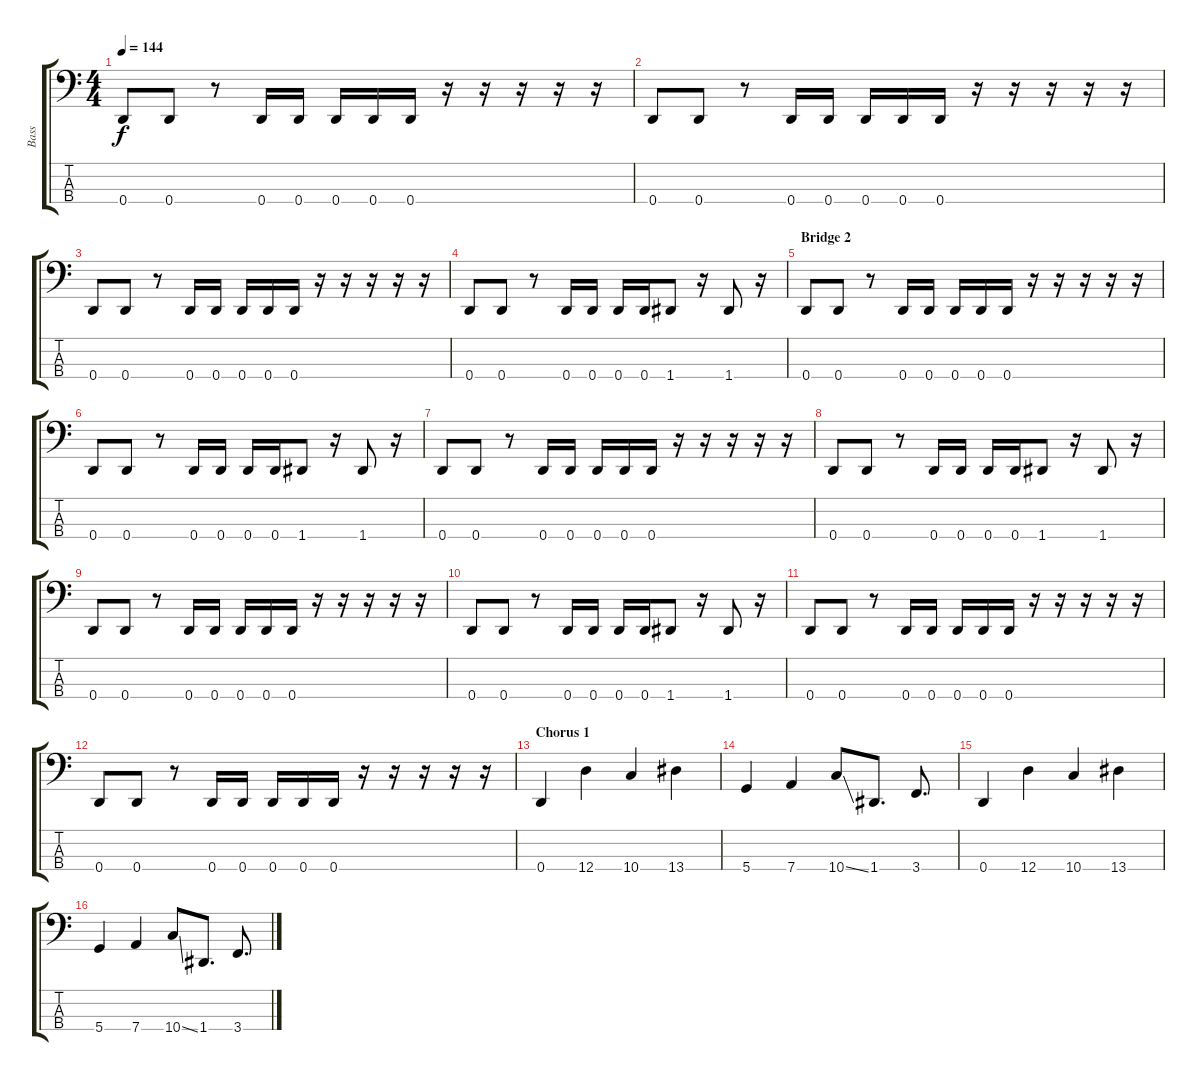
\track ("Bass" "Bass") {instrument electricbasspick}
\staff {score tabs}
\tuning (G2 D2 A1 D1) {hide}
\ts (4 4)
\tempo 144
\clef f4
\ks c
0.4.8{dy f} 0.4.8 r.8 0.4.16 0.4.16 0.4.16 0.4.16 0.4.16 r.16 r.16 r.16 r.16 r.16 |
0.4.8 0.4.8 r.8 0.4.16 0.4.16 0.4.16 0.4.16 0.4.16 r.16 r.16 r.16 r.16 r.16 |
0.4.8 0.4.8 r.8 0.4.16 0.4.16 0.4.16 0.4.16 0.4.16 r.16 r.16 r.16 r.16 r.16 |
0.4.8 0.4.8 r.8 0.4.16 0.4.16 0.4.16 0.4.16 1.4.8 r.16 1.4.8 r.16 |
\section ("" "Bridge 2")
0.4.8 0.4.8 r.8 0.4.16 0.4.16 0.4.16 0.4.16 0.4.16 r.16 r.16 r.16 r.16 r.16 |
0.4.8 0.4.8 r.8 0.4.16 0.4.16 0.4.16 0.4.16 1.4.8 r.16 1.4.8 r.16 |
0.4.8 0.4.8 r.8 0.4.16 0.4.16 0.4.16 0.4.16 0.4.16 r.16 r.16 r.16 r.16 r.16 |
0.4.8 0.4.8 r.8 0.4.16 0.4.16 0.4.16 0.4.16 1.4.8 r.16 1.4.8 r.16 |
0.4.8 0.4.8 r.8 0.4.16 0.4.16 0.4.16 0.4.16 0.4.16 r.16 r.16 r.16 r.16 r.16 |
0.4.8 0.4.8 r.8 0.4.16 0.4.16 0.4.16 0.4.16 1.4.8 r.16 1.4.8 r.16 |
0.4.8 0.4.8 r.8 0.4.16 0.4.16 0.4.16 0.4.16 0.4.16 r.16 r.16 r.16 r.16 r.16 |
0.4.8 0.4.8 r.8 0.4.16 0.4.16 0.4.16 0.4.16 0.4.16 r.16 r.16 r.16 r.16 r.16 |
\section ("" "Chorus 1")
0.4.4 12.4.4 10.4.4 13.4.4 |
5.4.4 7.4.4 10.4{ss}.8 1.4.8{d} 3.4.8{d} |
0.4.4 12.4.4 10.4.4 13.4.4 |
5.4.4 7.4.4 10.4{ss}.8 1.4.8{d} 3.4.8{d}
